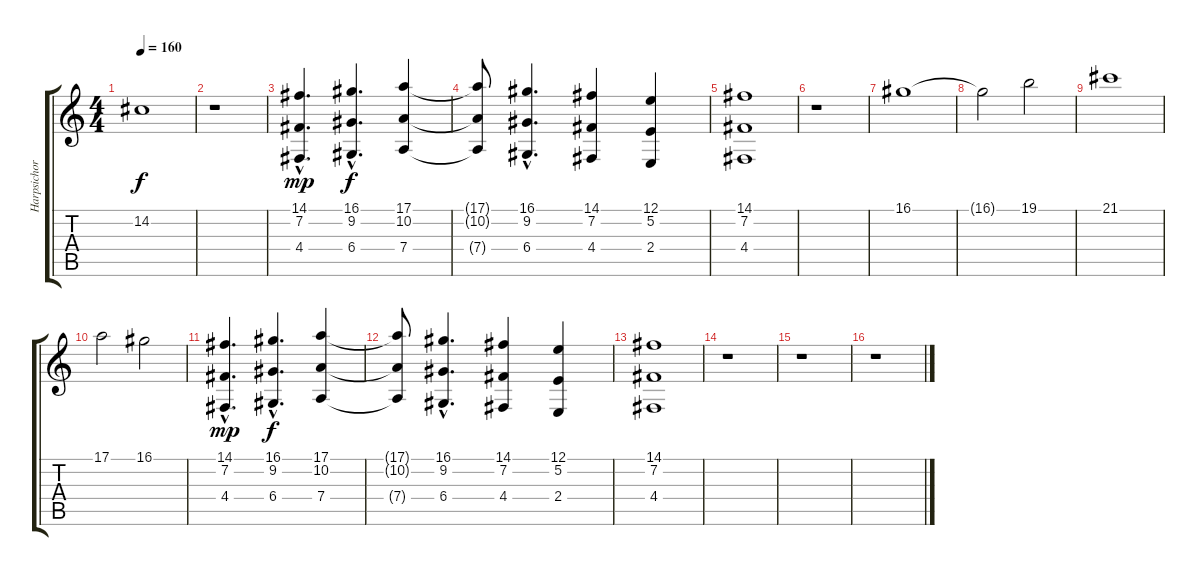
\track ("Harpsichord" "Harpsichor") {instrument harpsichord}
\staff {score tabs}
\tuning (E4 B3 G3 D3 A2 E2) {hide}
\ts (4 4)
\tempo 160
\clef g2
\ks c
14.2.1{dy f} |
r.1 |
(14.1{hac} 7.2{hac} 4.4{hac}).4{d dy mp volume 14 balance 8 instrument choiraahs} (16.1{hac} 9.2{hac} 6.4{hac}).4{d dy f} (17.1 10.2 7.4).4 |
(17.1{t} 10.2{t} 7.4{t}).8 (16.1{hac} 9.2{hac} 6.4{hac}).4{d} (14.1 7.2 4.4).4 (12.1 5.2 2.4).4 |
(14.1 7.2 4.4).1 |
r.1 |
16.1.1{volume 14 balance 8 instrument choiraahs} |
16.1{t}.2 19.1.2 |
21.1.1 |
17.1.2 16.1.2 |
(14.1{hac} 7.2{hac} 4.4{hac}).4{d dy mp volume 14 balance 8 instrument choiraahs} (16.1{hac} 9.2{hac} 6.4{hac}).4{d dy f} (17.1 10.2 7.4).4 |
(17.1{t} 10.2{t} 7.4{t}).8 (16.1{hac} 9.2{hac} 6.4{hac}).4{d} (14.1 7.2 4.4).4 (12.1 5.2 2.4).4 |
(14.1 7.2 4.4).1 |
r.1 |
r.1 |
r.1
